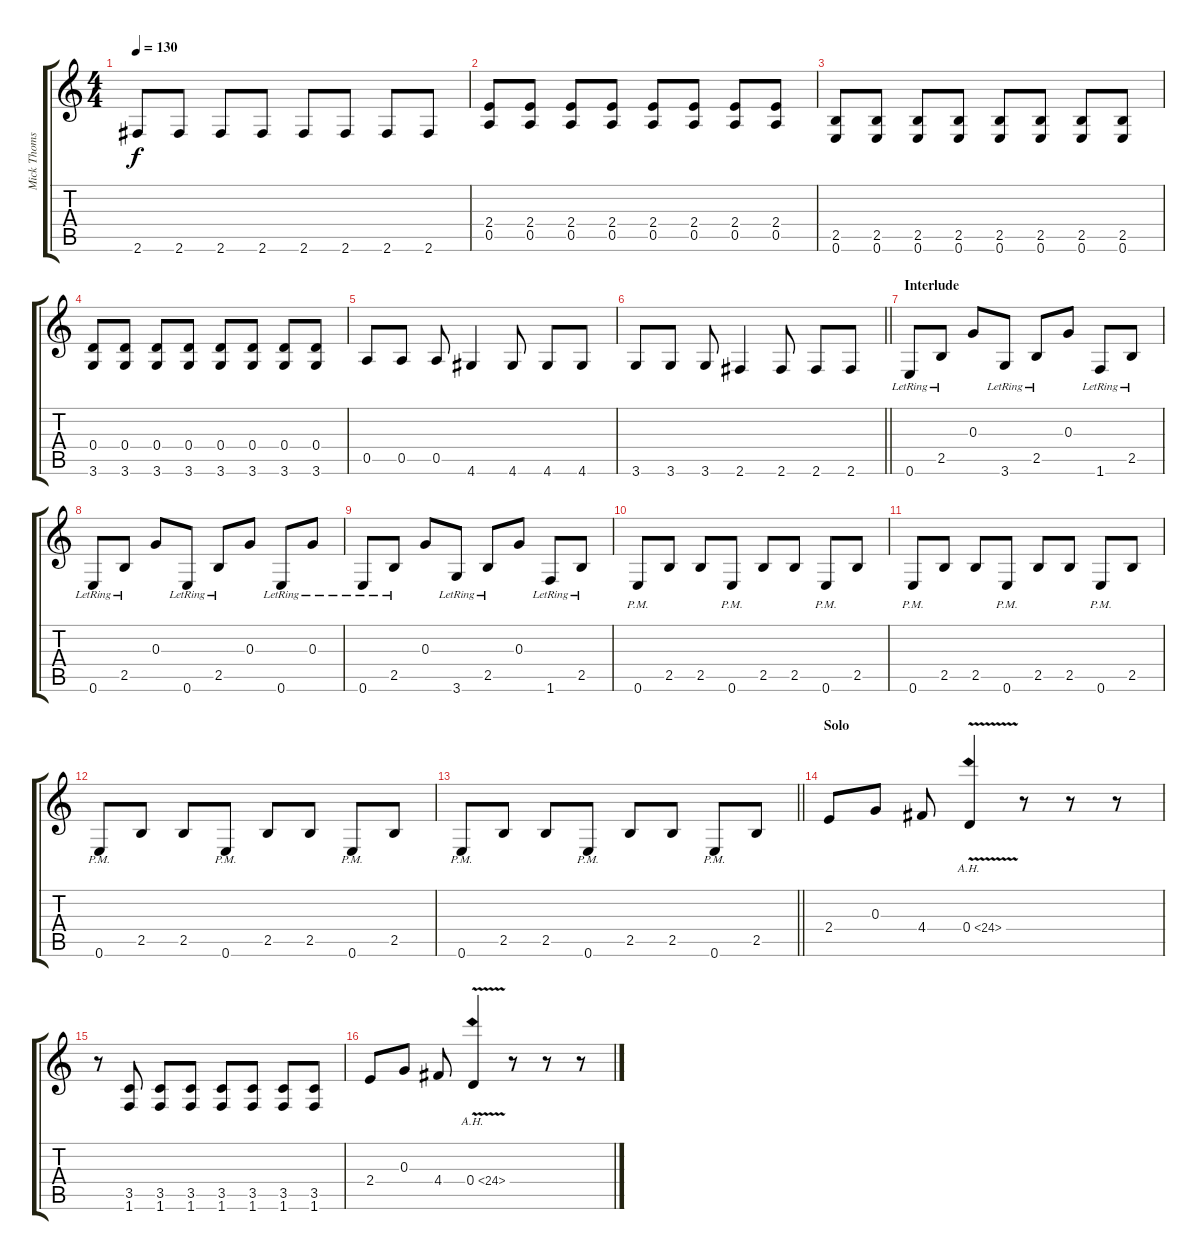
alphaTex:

\track ("Mick Thomson" "Mick Thoms") {instrument overdrivenguitar}
\staff {score tabs}
\tuning (E4 B3 G3 D3 A2 E2) {hide}
\ts (4 4)
\tempo 130
\clef g2
\ks c
2.6.8{dy f} 2.6.8 2.6.8 2.6.8 2.6.8 2.6.8 2.6.8 2.6.8 |
(2.4 0.5).8 (2.4 0.5).8 (2.4 0.5).8 (2.4 0.5).8 (2.4 0.5).8 (2.4 0.5).8 (2.4 0.5).8 (2.4 0.5).8 |
(2.5 0.6).8 (2.5 0.6).8 (2.5 0.6).8 (2.5 0.6).8 (2.5 0.6).8 (2.5 0.6).8 (2.5 0.6).8 (2.5 0.6).8 |
(0.4 3.6).8 (0.4 3.6).8 (0.4 3.6).8 (0.4 3.6).8 (0.4 3.6).8 (0.4 3.6).8 (0.4 3.6).8 (0.4 3.6).8 |
0.5.8{instrument overdrivenguitar} 0.5.8 0.5.8 4.6.4 4.6.8 4.6.8 4.6.8 |
\barLineRight lightlight
3.6.8 3.6.8 3.6.8 2.6.4 2.6.8 2.6.8 2.6.8 |
\section ("" "Interlude")
0.6{lr}.8 2.5{lr}.8 0.3.8 3.6{lr}.8 2.5{lr}.8 0.3.8 1.6{lr}.8 2.5{lr}.8 |
0.6{lr}.8 2.5{lr}.8 0.3.8 0.6{lr}.8 2.5{lr}.8 0.3.8 0.6{lr}.8 0.3{lr}.8 |
0.6{lr}.8 2.5{lr}.8 0.3.8 3.6{lr}.8 2.5{lr}.8 0.3.8 1.6{lr}.8 2.5{lr}.8 |
0.6{pm}.8 2.5.8 2.5.8 0.6{pm}.8 2.5.8 2.5.8 0.6{pm}.8 2.5.8 |
0.6{pm}.8 2.5.8 2.5.8 0.6{pm}.8 2.5.8 2.5.8 0.6{pm}.8 2.5.8 |
0.6{pm}.8 2.5.8 2.5.8 0.6{pm}.8 2.5.8 2.5.8 0.6{pm}.8 2.5.8 |
\barLineRight lightlight
0.6{pm}.8 2.5.8 2.5.8 0.6{pm}.8 2.5.8 2.5.8 0.6{pm}.8 2.5.8 |
\section ("" "Solo")
2.4.8 0.3.8 4.4.8 0.4{ah 24 v}.4 r.8 r.8 r.8 |
r.8 (3.5 1.6).8 (3.5 1.6).8 (3.5 1.6).8 (3.5 1.6).8 (3.5 1.6).8 (3.5 1.6).8 (3.5 1.6).8 |
2.4.8 0.3.8 4.4.8 0.4{ah 24 v}.4 r.8 r.8 r.8
